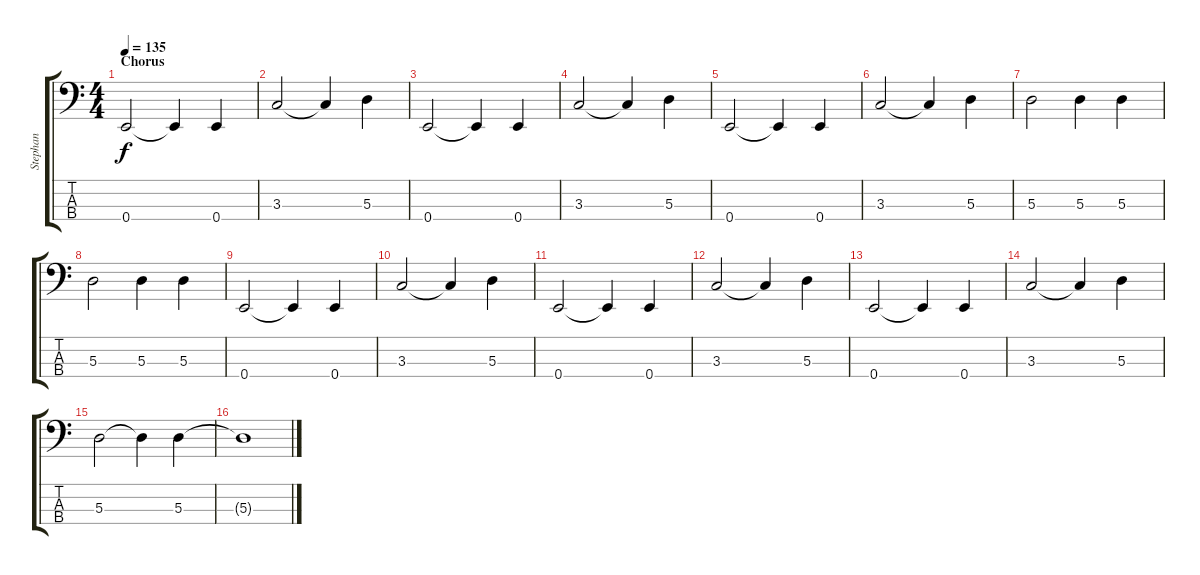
\track ("Stephan" "Stephan") {instrument electricbassfinger}
\staff {score tabs}
\tuning (G2 D2 A1 E1) {hide}
\ts (4 4)
\section ("" "Chorus")
\tempo 135
\clef f4
\ks c
0.4.2{dy f} 0.4{t}.4 0.4.4 |
3.3.2 3.3{t}.4 5.3.4 |
0.4.2 0.4{t}.4 0.4.4 |
3.3.2 3.3{t}.4 5.3.4 |
0.4.2 0.4{t}.4 0.4.4 |
3.3.2 3.3{t}.4 5.3.4 |
5.3.2 5.3.4 5.3.4 |
5.3.2 5.3.4 5.3.4 |
0.4.2 0.4{t}.4 0.4.4 |
3.3.2 3.3{t}.4 5.3.4 |
0.4.2 0.4{t}.4 0.4.4 |
3.3.2 3.3{t}.4 5.3.4 |
0.4.2 0.4{t}.4 0.4.4 |
3.3.2 3.3{t}.4 5.3.4 |
5.3.2 5.3{t}.4 5.3.4 |
5.3{t}.1
